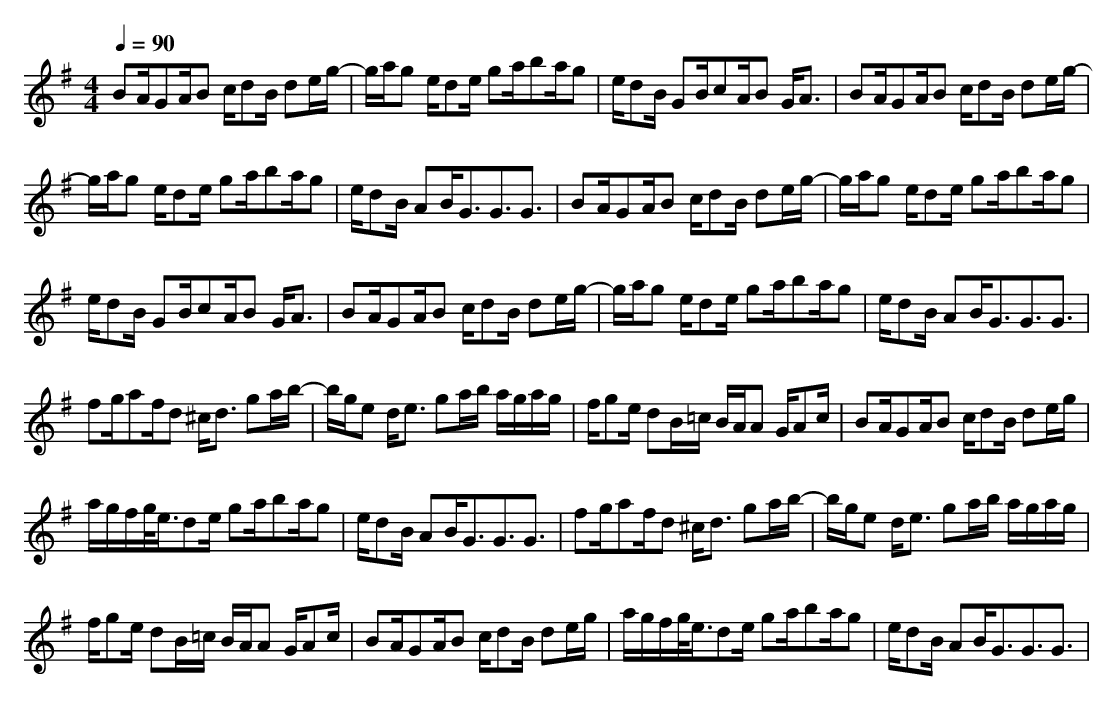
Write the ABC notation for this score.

X:1
T:
M: 4/4
L: 1/8
Q:1/4=90
K:G % 1 sharps
BA/2GA/2B c/2dB/2 de/2g/2-|g/2a/2g e/2de/2 ga/2ba/2g|e/2dB/2 GB/2cA/2B G<A|BA/2GA/2B c/2dB/2 de/2g/2-|
g/2a/2g e/2de/2 ga/2ba/2g|e/2dB/2 AB<GG3/2G3/2|BA/2GA/2B c/2dB/2 de/2g/2-|g/2a/2g e/2de/2 ga/2ba/2g|
e/2dB/2 GB/2cA/2B G<A|BA/2GA/2B c/2dB/2 de/2g/2-|g/2a/2g e/2de/2 ga/2ba/2g|e/2dB/2 AB<GG3/2G3/2|
fg/2af/2d ^c<d ga/2b/2-|b/2g/2e d<e ga/2b/2 a/2g/2a/2g/2|f/2ge/2 dB/2=c/2 B/2A/2A G/2Ac/2|BA/2GA/2B c/2dB/2 de/2g/2|
a/2g/2f/2g/2<e/2de/2 ga/2ba/2g|e/2dB/2 AB<GG3/2G3/2|fg/2af/2d ^c<d ga/2b/2-|b/2g/2e d<e ga/2b/2 a/2g/2a/2g/2|
f/2ge/2 dB/2=c/2 B/2A/2A G/2Ac/2|BA/2GA/2B c/2dB/2 de/2g/2|a/2g/2f/2g/2<e/2de/2 ga/2ba/2g|e/2dB/2 AB<GG3/2G3/2|
